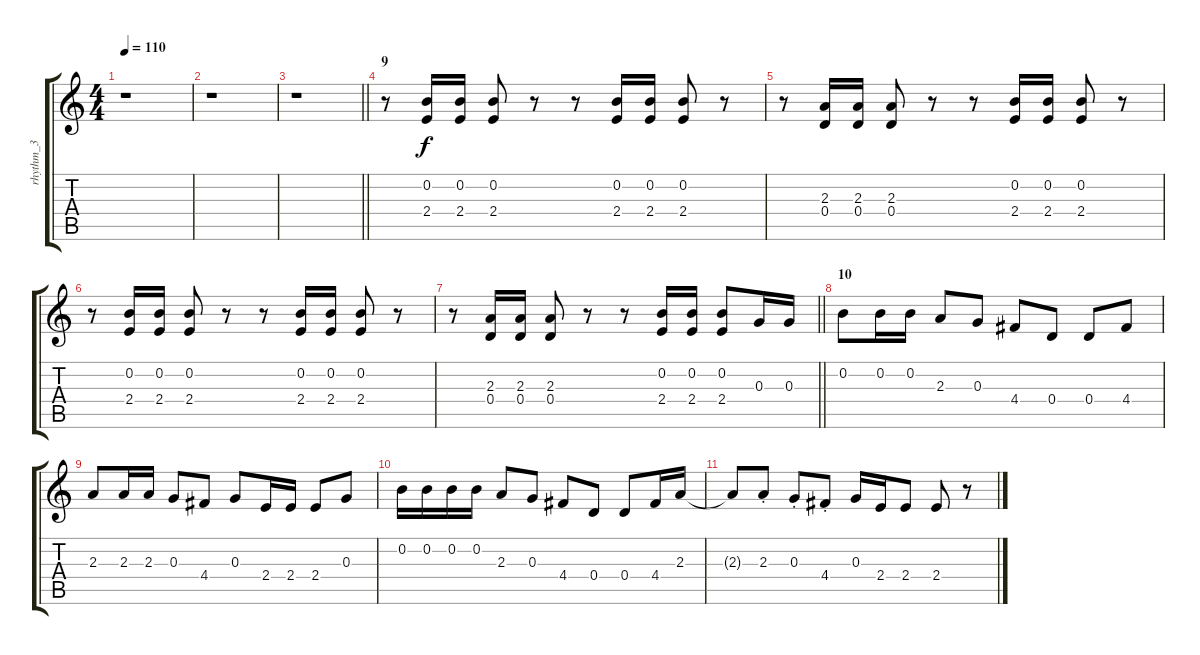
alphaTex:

\track ("rhythm_3" "rhythm_3") {instrument acousticguitarnylon}
\staff {score tabs}
\tuning (E4 B3 G3 D3 A2 E2) {hide}
\ts (4 4)
\tempo 110
\clef g2
\ks c
r.1{dy f} |
r.1 |
\barLineRight lightlight
r.1 |
\section ("" "9")
r.8 (0.2 2.4).16 (0.2 2.4).16 (0.2 2.4).8 r.8 r.8 (0.2 2.4).16 (0.2 2.4).16 (0.2 2.4).8 r.8 |
r.8 (2.3 0.4).16 (2.3 0.4).16 (2.3 0.4).8 r.8 r.8 (0.2 2.4).16 (0.2 2.4).16 (0.2 2.4).8 r.8 |
r.8 (0.2 2.4).16 (0.2 2.4).16 (0.2 2.4).8 r.8 r.8 (0.2 2.4).16 (0.2 2.4).16 (0.2 2.4).8 r.8 |
\barLineRight lightlight
r.8 (2.3 0.4).16 (2.3 0.4).16 (2.3 0.4).8 r.8 r.8 (0.2 2.4).16 (0.2 2.4).16 (0.2 2.4).8 0.3.16 0.3.16 |
\section ("" "10")
0.2.8 0.2.16 0.2.16 2.3.8 0.3.8 4.4.8 0.4.8 0.4.8 4.4.8 |
2.3.8 2.3.16 2.3.16 0.3.8 4.4.8 0.3.8 2.4.16 2.4.16 2.4.8 0.3.8 |
0.2.16 0.2.16 0.2.16 0.2.16 2.3.8 0.3.8 4.4.8 0.4.8 0.4.8 4.4.16 2.3.16 |
2.3{t}.8 2.3{st}.8 0.3{st}.8 4.4{st}.8 0.3.16 2.4.16 2.4.8 2.4.8 r.8
